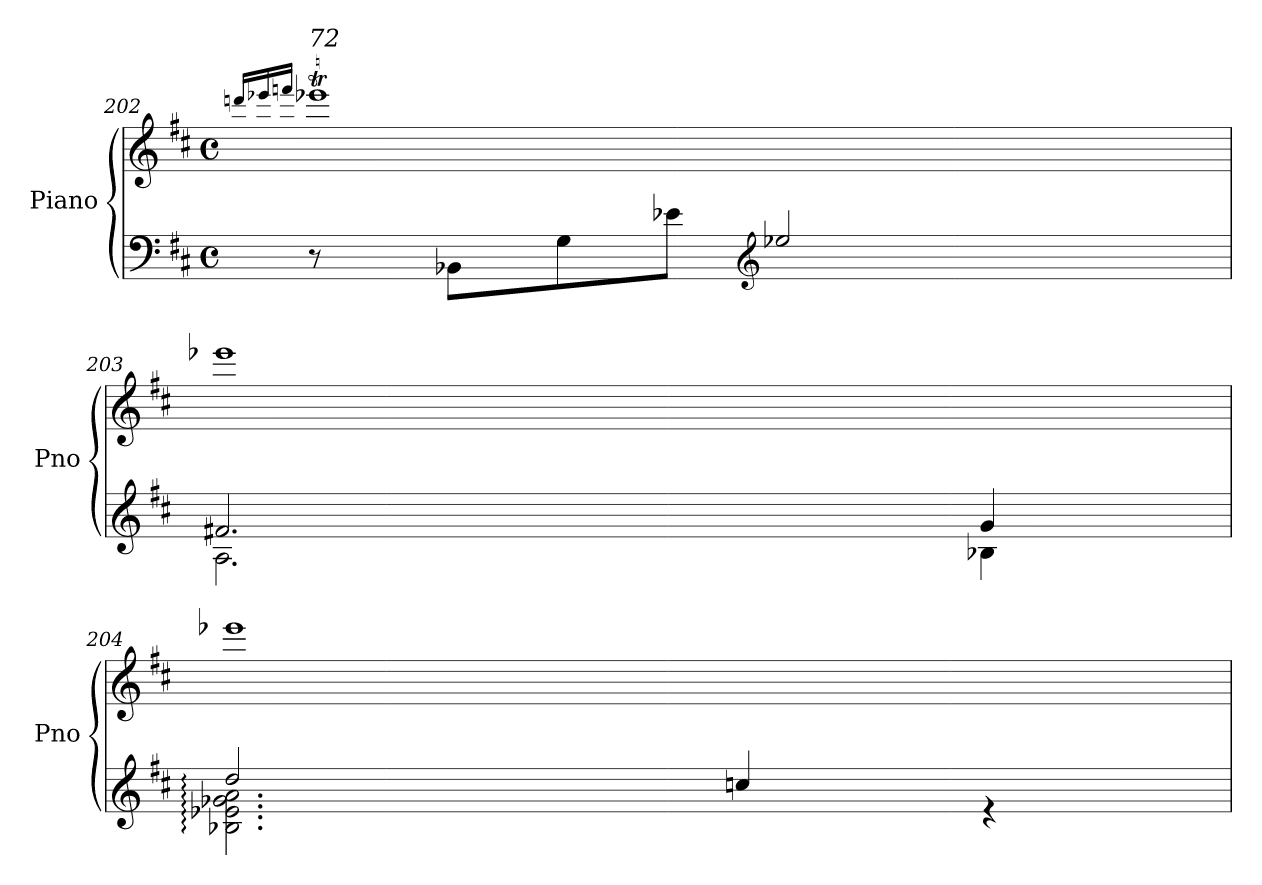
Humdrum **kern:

**kern	**kern
*part1	*part1
*staff2	*staff1
*I"Piano	*
*I'Pno	*
!!LO:LB:g=z
*clefF4	*clefG2
*k[f#c#]	*k[f#c#]
*M4/4	*M4/4
*met(c)	*met(c)
=202	=202
.	16qdddn/LL
.	16qeee-X/
.	16qfffn/JJ
*	*^
*	*	*Xtuplet
!	!LO:TX:a:i:t=72	!
8r	1eee-T	48ddd!yy
.	.	48eee-!yy
.	.	48fffn!yy
.	.	48eee-!yy
.	.	48fff!yy
.	.	48eee-!yy
8BB-X\L	.	48fff!yy
.	.	48eee-!yy
.	.	48fff!yy
.	.	48eee-!yy
.	.	48fff!yy
.	.	48eee-!yy
8G\	.	48fff!yy
.	.	48eee-!yy
.	.	48fff!yy
.	.	48eee-!yy
.	.	48fff!yy
.	.	48eee-!yy
8e-X\J	.	48fff!yy
.	.	48eee-!yy
.	.	48fff!yy
.	.	48eee-!yy
.	.	48fff!yy
.	.	48eee-!yy
*clefG2	*	*
2ee-X/	.	48fff!yy
.	.	48eee-!yy
.	.	48fff!yy
.	.	48eee-!yy
.	.	48fff!yy
.	.	48eee-!yy
.	.	48fff!yy
.	.	48eee-!yy
.	.	48fff!yy
.	.	48eee-!yy
.	.	48fff!yy
.	.	48eee-!yy
.	.	48fff!yy
.	.	48eee-!yy
.	.	48fff!yy
.	.	48eee-!yy
.	.	48fff!yy
.	.	48eee-!yy
.	.	48fff!yy
.	.	48eee-!yy
.	.	48fff!yy
.	.	48eee-!yy
!	!	!LO:N:vis=32.
.	.	640%9fff!yy
!	!	!LO:N:vis=32.
.	.	640%9eee-!yy
!	!	!LO:N:vis=32.
.	.	640%9fff!yy
1920ryy	1920ryy	.
=203	=203	=203
*^	*	*
2.f#X/	2.A\	1eee-X	48eee-!yy
.	.	.	48fffn!yy
.	.	.	48eee-!yy
.	.	.	48fff!yy
.	.	.	48eee-!yy
.	.	.	48fff!yy
.	.	.	48eee-!yy
.	.	.	48fff!yy
.	.	.	48eee-!yy
.	.	.	48fff!yy
.	.	.	48eee-!yy
.	.	.	48fff!yy
.	.	.	48eee-!yy
.	.	.	48fff!yy
.	.	.	48eee-!yy
.	.	.	48fff!yy
.	.	.	48eee-!yy
.	.	.	48fff!yy
.	.	.	48eee-!yy
.	.	.	48fff!yy
.	.	.	48eee-!yy
.	.	.	48fff!yy
.	.	.	48eee-!yy
.	.	.	48fff!yy
.	.	.	48eee-!yy
.	.	.	48fff!yy
.	.	.	48eee-!yy
.	.	.	48fff!yy
.	.	.	48eee-!yy
.	.	.	48fff!yy
.	.	.	48eee-!yy
.	.	.	48fff!yy
.	.	.	48eee-!yy
.	.	.	48fff!yy
.	.	.	48eee-!yy
.	.	.	48fff!yy
4g/	4B-X\	.	48eee-!yy
.	.	.	48fff!yy
.	.	.	48eee-!yy
.	.	.	48fff!yy
.	.	.	48eee-!yy
.	.	.	48fff!yy
.	.	.	48eee-!yy
.	.	.	48fff!yy
.	.	.	48eee-!yy
.	.	.	48fff!yy
.	.	.	48eee-!yy
.	.	.	48fff!yy
=204	=204	=204	=204
*	*^	*	*
2dd/	2.B-X\: 2.e-X\: 2.g-X\: 2.a\:	2.B-yy: 2.e-yy: 2.f#yy: 2.ayy: 2.ddyy:	1eee-X	48eee-!yy
.	.	.	.	48fffn!yy
.	.	.	.	48eee-!yy
.	.	.	.	48fff!yy
.	.	.	.	48eee-!yy
.	.	.	.	48fff!yy
.	.	.	.	48eee-!yy
.	.	.	.	48fff!yy
.	.	.	.	48eee-!yy
.	.	.	.	48fff!yy
.	.	.	.	48eee-!yy
.	.	.	.	48fff!yy
.	.	.	.	48eee-!yy
.	.	.	.	48fff!yy
.	.	.	.	48eee-!yy
.	.	.	.	48fff!yy
.	.	.	.	48eee-!yy
.	.	.	.	48fff!yy
.	.	.	.	48eee-!yy
.	.	.	.	48fff!yy
.	.	.	.	48eee-!yy
.	.	.	.	48fff!yy
.	.	.	.	48eee-!yy
.	.	.	.	48fff!yy
4ccn/	.	.	.	48eee-!yy
.	.	.	.	48fff!yy
.	.	.	.	48eee-!yy
.	.	.	.	48fff!yy
.	.	.	.	48eee-!yy
.	.	.	.	48fff!yy
.	.	.	.	48eee-!yy
.	.	.	.	48fff!yy
.	.	.	.	48eee-!yy
.	.	.	.	48fff!yy
.	.	.	.	48eee-!yy
.	.	.	.	48fff!yy
4re	4ryy	4ryy	.	48eee-!yy
.	.	.	.	48fff!yy
.	.	.	.	48eee-!yy
.	.	.	.	48fff!yy
.	.	.	.	48eee-!yy
.	.	.	.	48fff!yy
.	.	.	.	48eee-!yy
.	.	.	.	48fff!yy
.	.	.	.	48eee-!yy
.	.	.	.	48fff!yy
.	.	.	.	48eee-!yy
.	.	.	.	48fff!yy
*v	*v	*v	*	*
*	*v	*v
=	=
*-	*-
